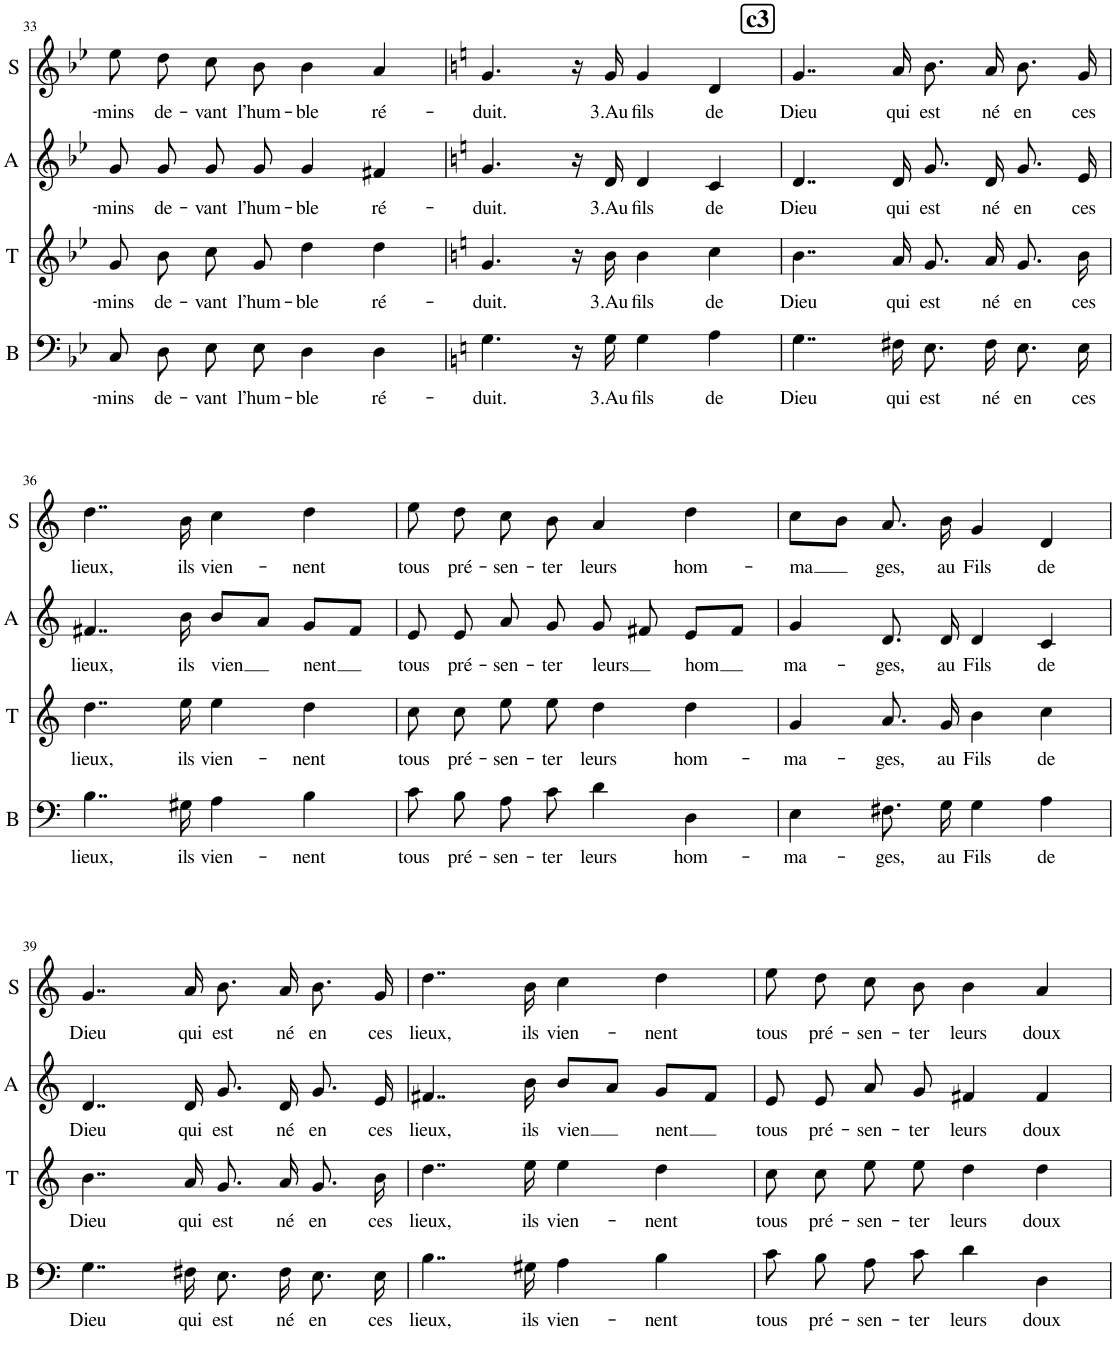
**kern	**text	**kern	**text	**kern	**text	**kern	**text
*part4	*part4	*part3	*part3	*part2	*part2	*part1	*part1
*staff4	*staff4	*staff3	*staff3	*staff2	*staff2	*staff1	*staff1
*I"B	*	*I"T	*	*I"A	*	*I"S	*
*I'B	*	*I'T	*	*I'A	*	*I'S	*
!!LO:PB:g=z
*clefF4	*	*clefG2	*	*clefG2	*	*clefG2	*
*k[b-e-]	*	*k[b-e-]	*	*k[b-e-]	*	*k[b-e-]	*
*M4/4	*	*M4/4	*	*M4/4	*	*M4/4	*
*met(c)	*	*met(c)	*	*met(c)	*	*met(c)	*
=33	=33	=33	=33	=33	=33	=33	=33
!	!LO:LY:b	!	!LO:LY:b	!	!LO:LY:b	!	!LO:LY:b
8C/L	-mins	8g/L	-mins	8g/	-mins	8ee-\	-mins
!	!LO:LY:b	!	!LO:LY:b	!	!LO:LY:b	!	!LO:LY:b
8D/J	de-	8b-/J	de-	8g/	de-	8dd\	de-
!	!LO:LY:b	!	!LO:LY:b	!	!LO:LY:b	!	!LO:LY:b
8E-\L	-vant	8cc/L	-vant	8g/	-vant	8cc\	-vant
!	!LO:LY:b	!	!LO:LY:b	!	!LO:LY:b	!	!LO:LY:b
8E-\J	l’hum-	8g/J	l’hum-	8g/	l’hum-	8b-\	l’hum-
!	!LO:LY:b	!	!LO:LY:b	!	!LO:LY:b	!	!LO:LY:b
4D\	-ble	4dd\	-ble	4g/	-ble	4b-\	-ble
!	!LO:LY:b	!	!LO:LY:b	!	!LO:LY:b	!	!LO:LY:b
4D\	ré-	4dd\	ré-	4f#X/	ré-	4a/	ré-
=34	=34	=34	=34	=34	=34	=34	=34
*k[]	*	*k[]	*	*k[]	*	*k[]	*
!	!LO:LY:b	!	!LO:LY:b	!	!LO:LY:b	!	!LO:LY:b
4.G\	-duit.	4.g/	-duit.	4.g/	-duit.	4.g/	-duit.
16r	.	16r	.	16r	.	16r	.
!	!LO:LY:b	!	!LO:LY:b	!	!LO:LY:b	!	!LO:LY:b
16G\	3.Au	16b\	3.Au	16d/	3.Au	16g/	3.Au
!	!LO:LY:b	!	!LO:LY:b	!	!LO:LY:b	!	!LO:LY:b
4G\	fils	4b\	fils	4d/	fils	4g/	fils
!	!LO:LY:b	!	!LO:LY:b	!	!LO:LY:b	!	!LO:LY:b
4A\	de	4cc\	de	4c/	de	4d/	de
!!LO:REH:place=s1:a:B:cj:fs=14:t=c3
=35	=35	=35	=35	=35	=35	=35	=35
!	!LO:LY:b	!	!LO:LY:b	!	!LO:LY:b	!	!LO:LY:b
4..G\	Dieu	4..b\	Dieu	4..d/	Dieu	4..g/	Dieu
!	!LO:LY:b	!	!LO:LY:b	!	!LO:LY:b	!	!LO:LY:b
16F#X\	qui	16a/	qui	16d/	qui	16a/	qui
!	!LO:LY:b	!	!LO:LY:b	!	!LO:LY:b	!	!LO:LY:b
8.E\L	est	8.g/L	est	8.g/	est	8.b\	est
!	!LO:LY:b	!	!LO:LY:b	!	!LO:LY:b	!	!LO:LY:b
16F#\Jk	né	16a/Jk	né	16d/	né	16a/	né
!	!LO:LY:b	!	!LO:LY:b	!	!LO:LY:b	!	!LO:LY:b
8.E\L	en	8.g/L	en	8.g/	en	8.b\	en
!	!LO:LY:b	!	!LO:LY:b	!	!LO:LY:b	!	!LO:LY:b
16E\Jk	ces	16b/Jk	ces	16e/	ces	16g/	ces
!!LO:LB:g=z
=36	=36	=36	=36	=36	=36	=36	=36
!	!LO:LY:b	!	!LO:LY:b	!	!LO:LY:b	!	!LO:LY:b
4..B\	lieux,	4..dd\	lieux,	4..f#X/	lieux,	4..dd\	lieux,
!	!LO:LY:b	!	!LO:LY:b	!	!LO:LY:b	!	!LO:LY:b
16G#X\	ils	16ee\	ils	16b\	ils	16b\	ils
!	!LO:LY:b	!	!LO:LY:b	!	!LO:LY:b	!	!LO:LY:b
4A\	vien-	4ee\	vien-	8b/L	-vien	4cc\	vien-
.	.	.	.	8a/J	.	.	.
!	!LO:LY:b	!	!LO:LY:b	!	!LO:LY:b	!	!LO:LY:b
4B\	-nent	4dd\	-nent	8g/L	nent	4dd\	-nent
.	.	.	.	8f#/J	.	.	.
=37	=37	=37	=37	=37	=37	=37	=37
!	!LO:LY:b	!	!LO:LY:b	!	!LO:LY:b	!	!LO:LY:b
8c\L	tous	8cc\L	tous	8e/	tous	8ee\	tous
!	!LO:LY:b	!	!LO:LY:b	!	!LO:LY:b	!	!LO:LY:b
8B\J	pré-	8cc\J	pré-	8e/	pré-	8dd\	pré-
!	!LO:LY:b	!	!LO:LY:b	!	!LO:LY:b	!	!LO:LY:b
8A\L	-sen-	8ee\L	-sen-	8a/	-sen-	8cc\	-sen-
!	!LO:LY:b	!	!LO:LY:b	!	!LO:LY:b	!	!LO:LY:b
8c\J	-ter	8ee\J	-ter	8g/	-ter	8b\	-ter
!	!LO:LY:b	!	!LO:LY:b	!	!LO:LY:b	!	!LO:LY:b
4d\	leurs	4dd\	leurs	8g/	leurs	4a/	leurs
.	.	.	.	8f#X/	.	.	.
!	!LO:LY:b	!	!LO:LY:b	!	!LO:LY:b	!	!LO:LY:b
4D\	hom-	4dd\	hom-	8e/L	-hom	4dd\	hom-
.	.	.	.	8f#/J	.	.	.
=38	=38	=38	=38	=38	=38	=38	=38
!	!LO:LY:b	!	!LO:LY:b	!	!LO:LY:b	!	!LO:LY:b
4E\	-ma-	4g/	-ma-	4g/	ma-	8cc\L	-ma
.	.	.	.	.	.	8b\J	.
!	!LO:LY:b	!	!LO:LY:b	!	!LO:LY:b	!	!LO:LY:b
8.F#X\L	-ges,	8.a/L	-ges,	8.d/	-ges,	8.a/	ges,
!	!LO:LY:b	!	!LO:LY:b	!	!LO:LY:b	!	!LO:LY:b
16G\Jk	au	16g/Jk	au	16d/	au	16b\	au
!	!LO:LY:b	!	!LO:LY:b	!	!LO:LY:b	!	!LO:LY:b
4G\	Fils	4b\	Fils	4d/	Fils	4g/	Fils
!	!LO:LY:b	!	!LO:LY:b	!	!LO:LY:b	!	!LO:LY:b
4A\	de	4cc\	de	4c/	de	4d/	de
!!LO:LB:g=z
=39	=39	=39	=39	=39	=39	=39	=39
!	!LO:LY:b	!	!LO:LY:b	!	!LO:LY:b	!	!LO:LY:b
4..G\	Dieu	4..b\	Dieu	4..d/	Dieu	4..g/	Dieu
!	!LO:LY:b	!	!LO:LY:b	!	!LO:LY:b	!	!LO:LY:b
16F#X\	qui	16a/	qui	16d/	qui	16a/	qui
!	!LO:LY:b	!	!LO:LY:b	!	!LO:LY:b	!	!LO:LY:b
8.E\L	est	8.g/L	est	8.g/	est	8.b\	est
!	!LO:LY:b	!	!LO:LY:b	!	!LO:LY:b	!	!LO:LY:b
16F#\Jk	né	16a/Jk	né	16d/	né	16a/	né
!	!LO:LY:b	!	!LO:LY:b	!	!LO:LY:b	!	!LO:LY:b
8.E\L	en	8.g/L	en	8.g/	en	8.b\	en
!	!LO:LY:b	!	!LO:LY:b	!	!LO:LY:b	!	!LO:LY:b
16E\Jk	ces	16b/Jk	ces	16e/	ces	16g/	ces
=40	=40	=40	=40	=40	=40	=40	=40
!	!LO:LY:b	!	!LO:LY:b	!	!LO:LY:b	!	!LO:LY:b
4..B\	lieux,	4..dd\	lieux,	4..f#X/	lieux,	4..dd\	lieux,
!	!LO:LY:b	!	!LO:LY:b	!	!LO:LY:b	!	!LO:LY:b
16G#X\	ils	16ee\	ils	16b\	ils	16b\	ils
!	!LO:LY:b	!	!LO:LY:b	!	!LO:LY:b	!	!LO:LY:b
4A\	vien-	4ee\	vien-	8b/L	-vien	4cc\	vien-
.	.	.	.	8a/J	.	.	.
!	!LO:LY:b	!	!LO:LY:b	!	!LO:LY:b	!	!LO:LY:b
4B\	-nent	4dd\	-nent	8g/L	nent	4dd\	-nent
.	.	.	.	8f#/J	.	.	.
=41	=41	=41	=41	=41	=41	=41	=41
!	!LO:LY:b	!	!LO:LY:b	!	!LO:LY:b	!	!LO:LY:b
8c\L	tous	8cc\L	tous	8e/	tous	8ee\	tous
!	!LO:LY:b	!	!LO:LY:b	!	!LO:LY:b	!	!LO:LY:b
8B\J	pré-	8cc\J	pré-	8e/	pré-	8dd\	pré-
!	!LO:LY:b	!	!LO:LY:b	!	!LO:LY:b	!	!LO:LY:b
8A\L	-sen-	8ee\L	-sen-	8a/	-sen-	8cc\	-sen-
!	!LO:LY:b	!	!LO:LY:b	!	!LO:LY:b	!	!LO:LY:b
8c\J	-ter	8ee\J	-ter	8g/	-ter	8b\	-ter
!	!LO:LY:b	!	!LO:LY:b	!	!LO:LY:b	!	!LO:LY:b
4d\	leurs	4dd\	leurs	4f#X/	leurs	4b\	leurs
!	!LO:LY:b	!	!LO:LY:b	!	!LO:LY:b	!	!LO:LY:b
4D\	doux	4dd\	doux	4f#/	doux	4a/	doux
=	=	=	=	=	=	=	=
*-	*-	*-	*-	*-	*-	*-	*-
